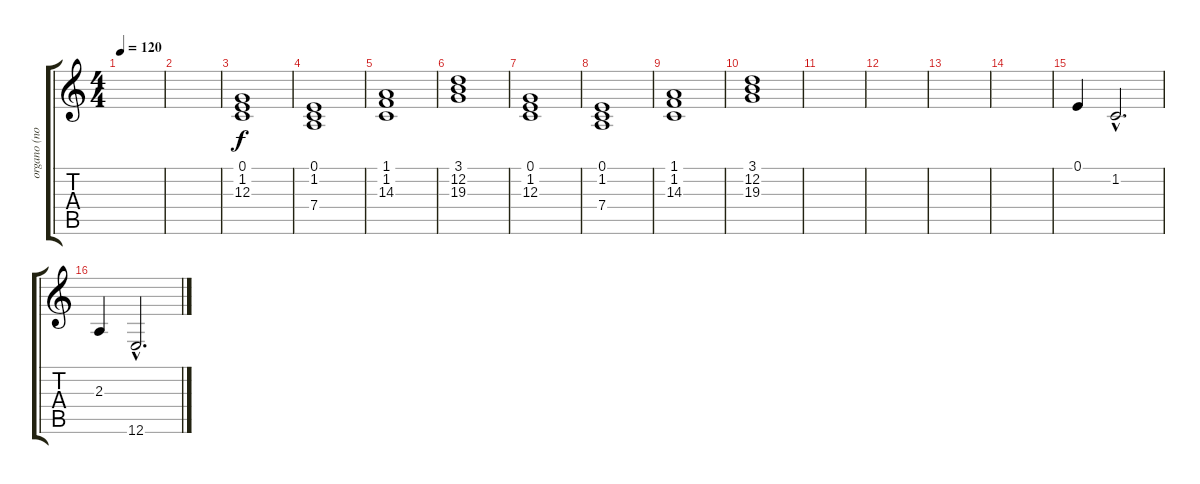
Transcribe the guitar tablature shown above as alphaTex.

\track ("organo (no se quien)" "organo (no") {instrument accordion}
\staff {score tabs}
\tuning (E4 B3 G3 D3 A2 E2) {hide}
\ts (4 4)
\tempo 120
\clef g2
\ks c
|
|
(0.1 1.2 12.3).1 |
(0.1 1.2 7.4).1 |
(1.1 1.2 14.3).1 |
(3.1 12.2 19.3).1 |
(0.1 1.2 12.3).1 |
(0.1 1.2 7.4).1 |
(1.1 1.2 14.3).1 |
(3.1 12.2 19.3).1 |
|
|
|
|
0.1.4 1.2{hac}.2{d} |
2.3.4 12.6{hac}.2{d}
